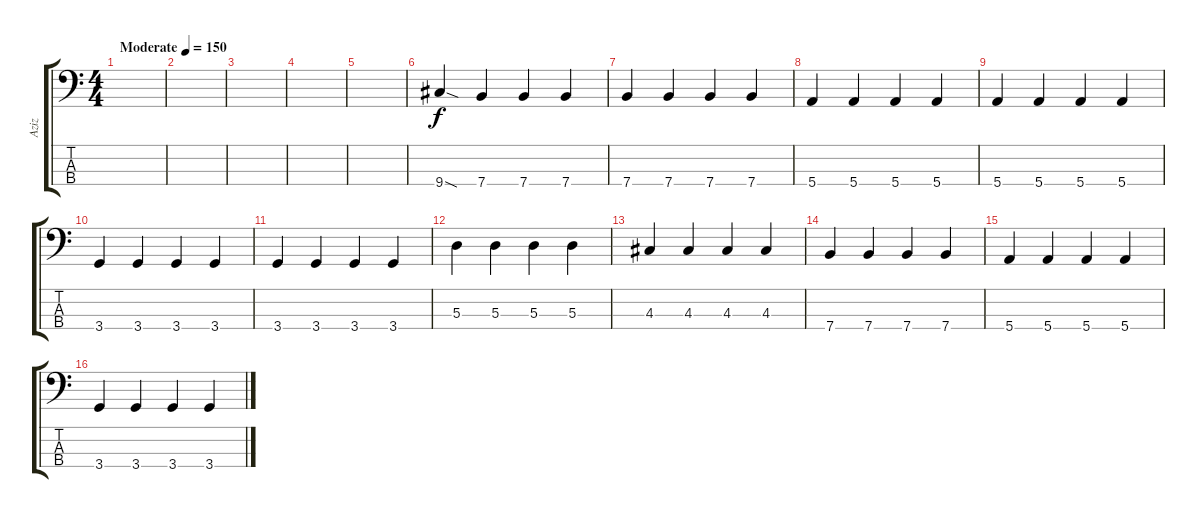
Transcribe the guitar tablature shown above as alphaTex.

\track ("Aziz" "Aziz") {instrument electricbassfinger}
\staff {score tabs}
\tuning (G2 D2 A1 E1) {hide}
\ts (4 4)
\tempo (150 "Moderate")
\clef f4
\ks c
|
|
|
|
|
9.4{sod}.4 7.4.4 7.4.4 7.4.4 |
7.4.4 7.4.4 7.4.4 7.4.4 |
5.4.4 5.4.4 5.4.4 5.4.4 |
5.4.4 5.4.4 5.4.4 5.4.4 |
3.4.4 3.4.4 3.4.4 3.4.4 |
3.4.4 3.4.4 3.4.4 3.4.4 |
5.3.4 5.3.4 5.3.4 5.3.4 |
4.3.4 4.3.4 4.3.4 4.3.4 |
7.4.4 7.4.4 7.4.4 7.4.4 |
5.4.4 5.4.4 5.4.4 5.4.4 |
3.4.4 3.4.4 3.4.4 3.4.4
